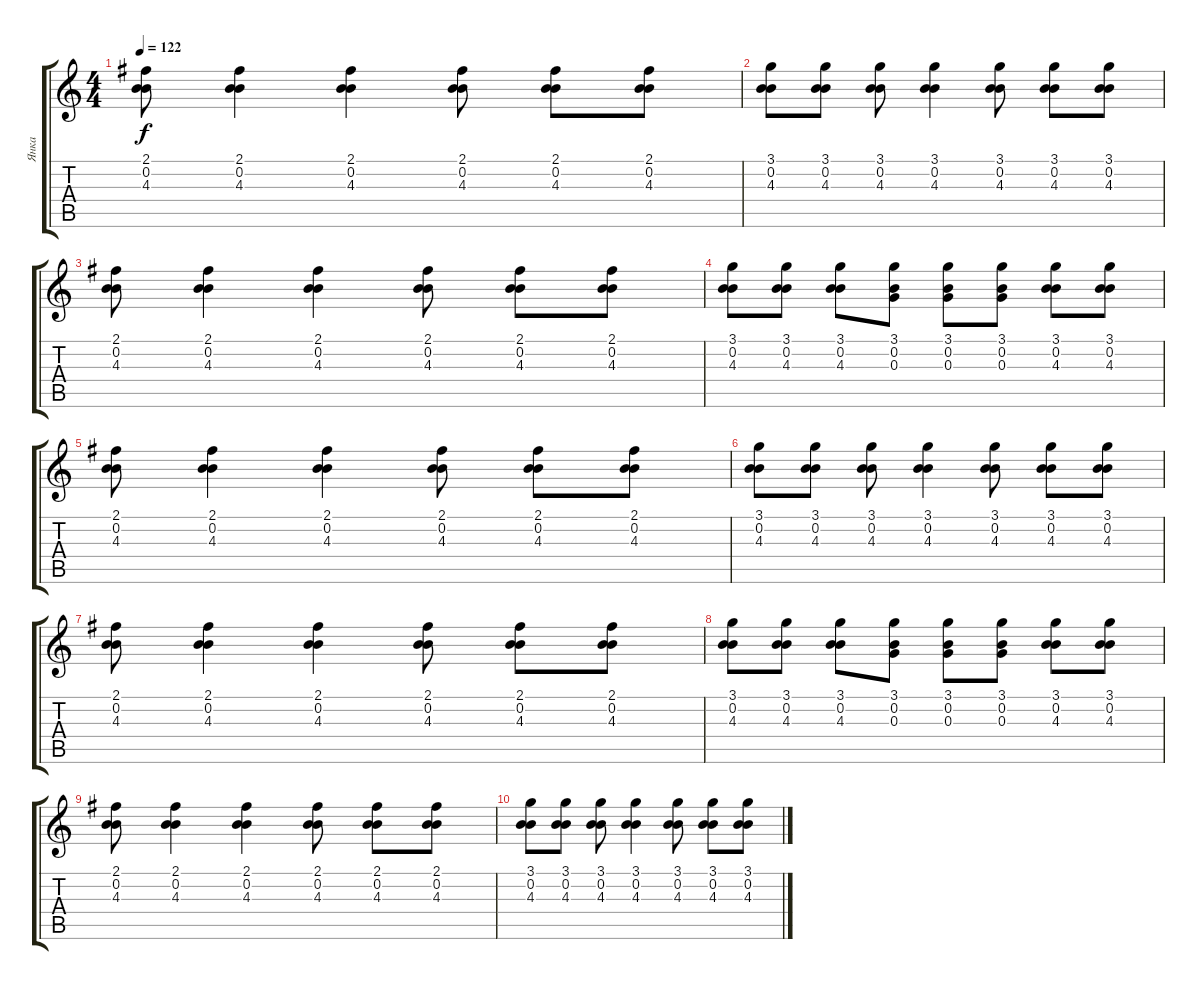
\track ("Янка" "Янка") {instrument electricguitarclean}
\staff {score tabs}
\tuning (E4 B3 G3 D3 A2 E2) {hide}
\ts (4 4)
\tempo 122
\clef g2
\ks c
(2.1 0.2 4.3).8{dy f} (2.1 0.2 4.3).4 (2.1 0.2 4.3).4 (2.1 0.2 4.3).8 (2.1 0.2 4.3).8 (2.1 0.2 4.3).8 |
(3.1 0.2 4.3).8 (3.1 0.2 4.3).8 (3.1 0.2 4.3).8 (3.1 0.2 4.3).4 (3.1 0.2 4.3).8 (3.1 0.2 4.3).8 (3.1 0.2 4.3).8 |
(2.1 0.2 4.3).8 (2.1 0.2 4.3).4 (2.1 0.2 4.3).4 (2.1 0.2 4.3).8 (2.1 0.2 4.3).8 (2.1 0.2 4.3).8 |
(3.1 0.2 4.3).8 (3.1 0.2 4.3).8 (3.1 0.2 4.3).8 (3.1 0.2 0.3).8 (3.1 0.2 0.3).8 (3.1 0.2 0.3).8 (3.1 0.2 4.3).8 (3.1 0.2 4.3).8 |
(2.1 0.2 4.3).8 (2.1 0.2 4.3).4 (2.1 0.2 4.3).4 (2.1 0.2 4.3).8 (2.1 0.2 4.3).8 (2.1 0.2 4.3).8 |
(3.1 0.2 4.3).8 (3.1 0.2 4.3).8 (3.1 0.2 4.3).8 (3.1 0.2 4.3).4 (3.1 0.2 4.3).8 (3.1 0.2 4.3).8 (3.1 0.2 4.3).8 |
(2.1 0.2 4.3).8 (2.1 0.2 4.3).4 (2.1 0.2 4.3).4 (2.1 0.2 4.3).8 (2.1 0.2 4.3).8 (2.1 0.2 4.3).8 |
(3.1 0.2 4.3).8 (3.1 0.2 4.3).8 (3.1 0.2 4.3).8 (3.1 0.2 0.3).8 (3.1 0.2 0.3).8 (3.1 0.2 0.3).8 (3.1 0.2 4.3).8 (3.1 0.2 4.3).8 |
(2.1 0.2 4.3).8 (2.1 0.2 4.3).4 (2.1 0.2 4.3).4 (2.1 0.2 4.3).8 (2.1 0.2 4.3).8 (2.1 0.2 4.3).8 |
(3.1 0.2 4.3).8 (3.1 0.2 4.3).8 (3.1 0.2 4.3).8 (3.1 0.2 4.3).4 (3.1 0.2 4.3).8 (3.1 0.2 4.3).8 (3.1 0.2 4.3).8
